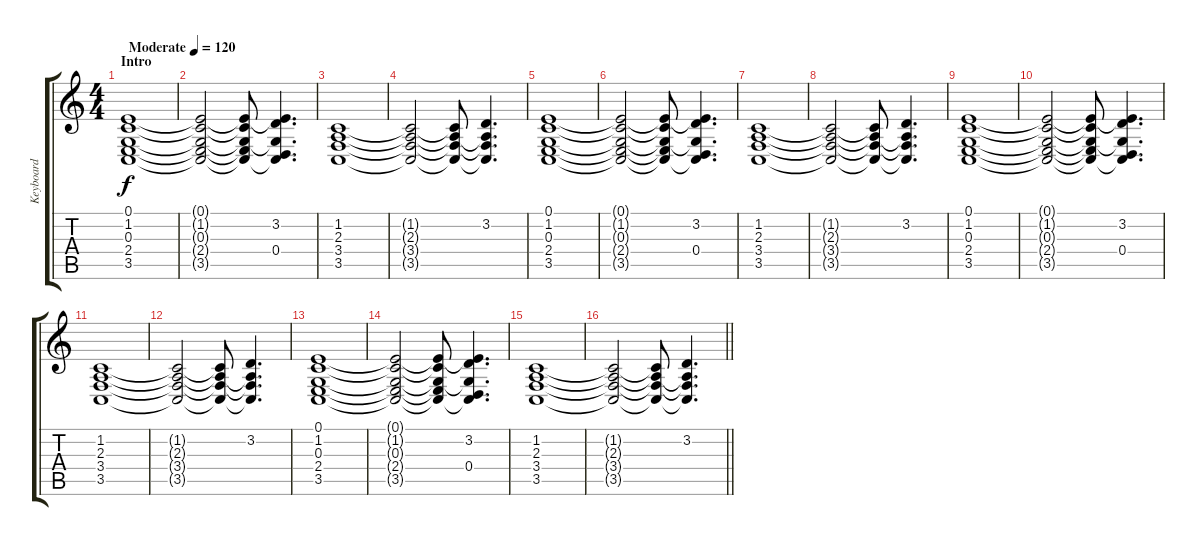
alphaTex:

\track ("Keyboard" "Keyboard") {instrument fx7echoes}
\staff {score tabs}
\tuning (E4 B3 G3 D3 A2 E2) {hide}
\ts (4 4)
\section ("" "Intro")
\tempo (120 "Moderate")
\clef g2
\ks c
(0.1 1.2 0.3 2.4 3.5).1{dy f instrument fx7echoes} |
(0.1{t} 1.2{t} 0.3{t} 2.4{t} 3.5{t}).2 (0.1{t} 1.2{t} 0.3{t} 2.4{t} 3.5{t}).8 (0.1{t} 3.2 0.3{t} 0.4 3.5{t}).4{d} |
(1.2 2.3 3.4 3.5).1 |
(1.2{t} 2.3{t} 3.4{t} 3.5{t}).2 (1.2{t} 2.3{t} 3.4{t} 3.5{t}).8 (3.2 2.3{t} 3.4{t} 3.5{t}).4{d} |
(0.1 1.2 0.3 2.4 3.5).1 |
(0.1{t} 1.2{t} 0.3{t} 2.4{t} 3.5{t}).2 (0.1{t} 1.2{t} 0.3{t} 2.4{t} 3.5{t}).8 (0.1{t} 3.2 0.3{t} 0.4 3.5{t}).4{d} |
(1.2 2.3 3.4 3.5).1 |
(1.2{t} 2.3{t} 3.4{t} 3.5{t}).2 (1.2{t} 2.3{t} 3.4{t} 3.5{t}).8 (3.2 2.3{t} 3.4{t} 3.5{t}).4{d} |
(0.1 1.2 0.3 2.4 3.5).1 |
(0.1{t} 1.2{t} 0.3{t} 2.4{t} 3.5{t}).2 (0.1{t} 1.2{t} 0.3{t} 2.4{t} 3.5{t}).8 (0.1{t} 3.2 0.3{t} 0.4 3.5{t}).4{d} |
(1.2 2.3 3.4 3.5).1 |
(1.2{t} 2.3{t} 3.4{t} 3.5{t}).2 (1.2{t} 2.3{t} 3.4{t} 3.5{t}).8 (3.2 2.3{t} 3.4{t} 3.5{t}).4{d} |
(0.1 1.2 0.3 2.4 3.5).1 |
(0.1{t} 1.2{t} 0.3{t} 2.4{t} 3.5{t}).2 (0.1{t} 1.2{t} 0.3{t} 2.4{t} 3.5{t}).8 (0.1{t} 3.2 0.3{t} 0.4 3.5{t}).4{d} |
(1.2 2.3 3.4 3.5).1 |
\barLineRight lightlight
(1.2{t} 2.3{t} 3.4{t} 3.5{t}).2 (1.2{t} 2.3{t} 3.4{t} 3.5{t}).8 (3.2 2.3{t} 3.4{t} 3.5{t}).4{d}
